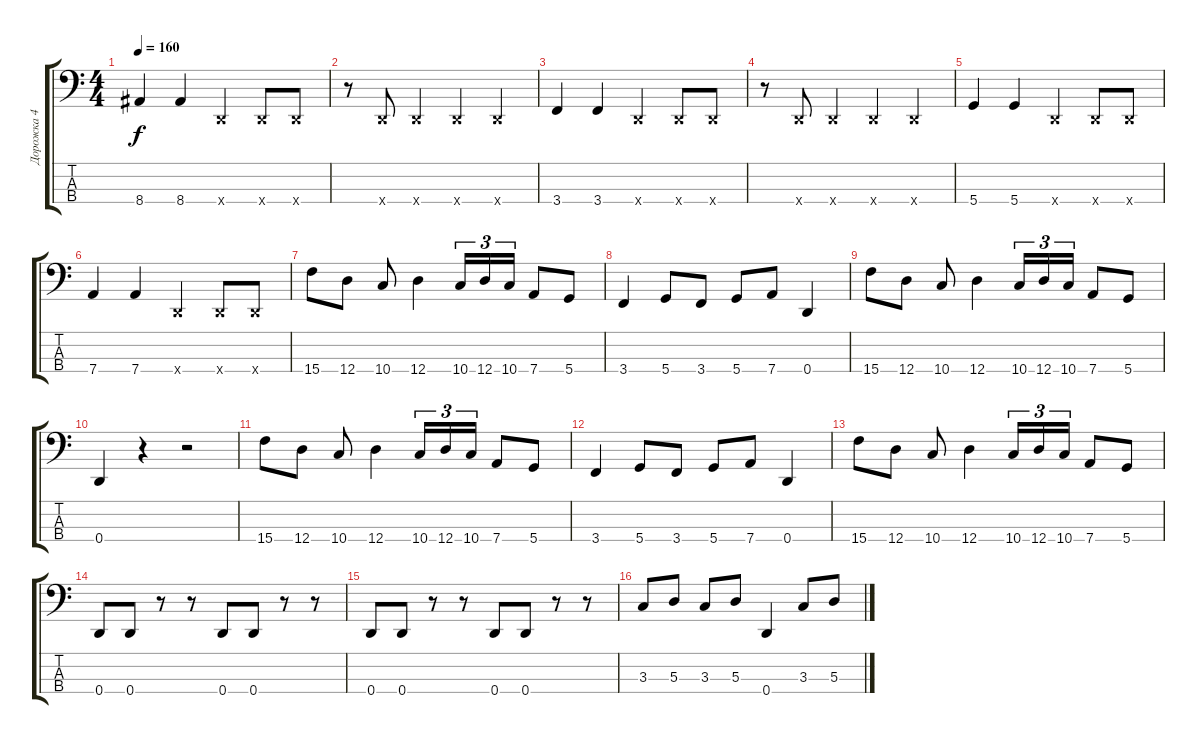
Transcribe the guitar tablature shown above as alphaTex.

\track ("Дорожка 4" "Дорожка 4") {instrument electricbasspick}
\staff {score tabs}
\tuning (G2 D2 A1 D1) {hide}
\ts (4 4)
\tempo 160
\clef f4
\ks c
8.4.4{dy f} 8.4.4 0.4{x}.4 0.4{x}.8 0.4{x}.8 |
r.8 0.4{x}.8 0.4{x}.4 0.4{x}.4 0.4{x}.4 |
3.4.4 3.4.4 0.4{x}.4 0.4{x}.8 0.4{x}.8 |
r.8 0.4{x}.8 0.4{x}.4 0.4{x}.4 0.4{x}.4 |
5.4.4 5.4.4 0.4{x}.4 0.4{x}.8 0.4{x}.8 |
7.4.4 7.4.4 0.4{x}.4 0.4{x}.8 0.4{x}.8 |
15.4.8 12.4.8 10.4.8 12.4.4 10.4.16{tu (3 2)} 12.4.16{tu (3 2)} 10.4.16{tu (3 2)} 7.4.8 5.4.8 |
3.4.4 5.4.8 3.4.8 5.4.8 7.4.8 0.4.4 |
15.4.8 12.4.8 10.4.8 12.4.4 10.4.16{tu (3 2)} 12.4.16{tu (3 2)} 10.4.16{tu (3 2)} 7.4.8 5.4.8 |
0.4.4 r.4 r.2 |
15.4.8 12.4.8 10.4.8 12.4.4 10.4.16{tu (3 2)} 12.4.16{tu (3 2)} 10.4.16{tu (3 2)} 7.4.8 5.4.8 |
3.4.4 5.4.8 3.4.8 5.4.8 7.4.8 0.4.4 |
15.4.8 12.4.8 10.4.8 12.4.4 10.4.16{tu (3 2)} 12.4.16{tu (3 2)} 10.4.16{tu (3 2)} 7.4.8 5.4.8 |
0.4.8 0.4.8 r.8 r.8 0.4.8 0.4.8 r.8 r.8 |
0.4.8 0.4.8 r.8 r.8 0.4.8 0.4.8 r.8 r.8 |
3.3.8 5.3.8 3.3.8 5.3.8 0.4.4 3.3.8 5.3.8
